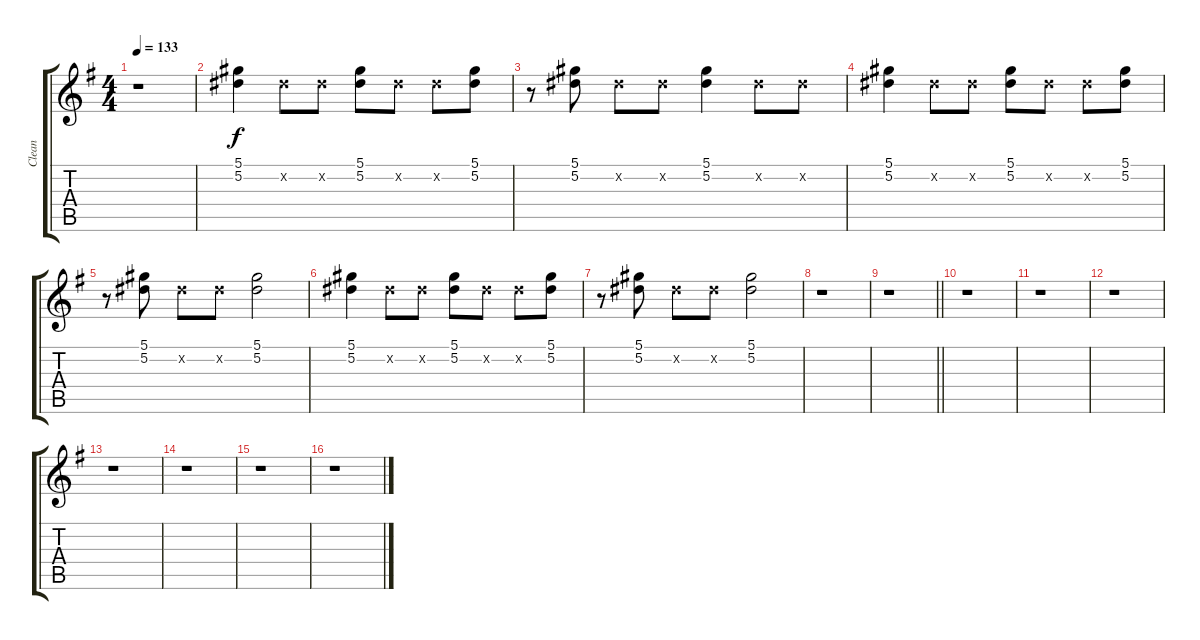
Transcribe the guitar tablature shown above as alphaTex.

\track ("Clean" "Clean") {instrument electricguitarclean}
\staff {score tabs}
\tuning (Eb4 Bb3 Gb3 Db3 Ab2 Eb2) {hide}
\ts (4 4)
\tempo 133
\clef g2
\ks g
r.1{dy f} |
(5.1 5.2).4 5.2{x}.8 5.2{x}.8 (5.1 5.2).8 5.2{x}.8 5.2{x}.8 (5.1 5.2).8 |
r.8 (5.1 5.2).8 5.2{x}.8 5.2{x}.8 (5.1 5.2).4 5.2{x}.8 5.2{x}.8 |
(5.1 5.2).4 5.2{x}.8 5.2{x}.8 (5.1 5.2).8 5.2{x}.8 5.2{x}.8 (5.1 5.2).8 |
r.8 (5.1 5.2).8 5.2{x}.8 5.2{x}.8 (5.1 5.2).2 |
(5.1 5.2).4 5.2{x}.8 5.2{x}.8 (5.1 5.2).8 5.2{x}.8 5.2{x}.8 (5.1 5.2).8 |
r.8 (5.1 5.2).8 5.2{x}.8 5.2{x}.8 (5.1 5.2).2 |
r.1 |
\barLineRight lightlight
r.1 |
\section ("" " ")
r.1 |
r.1 |
r.1 |
r.1 |
r.1 |
r.1 |
r.1
